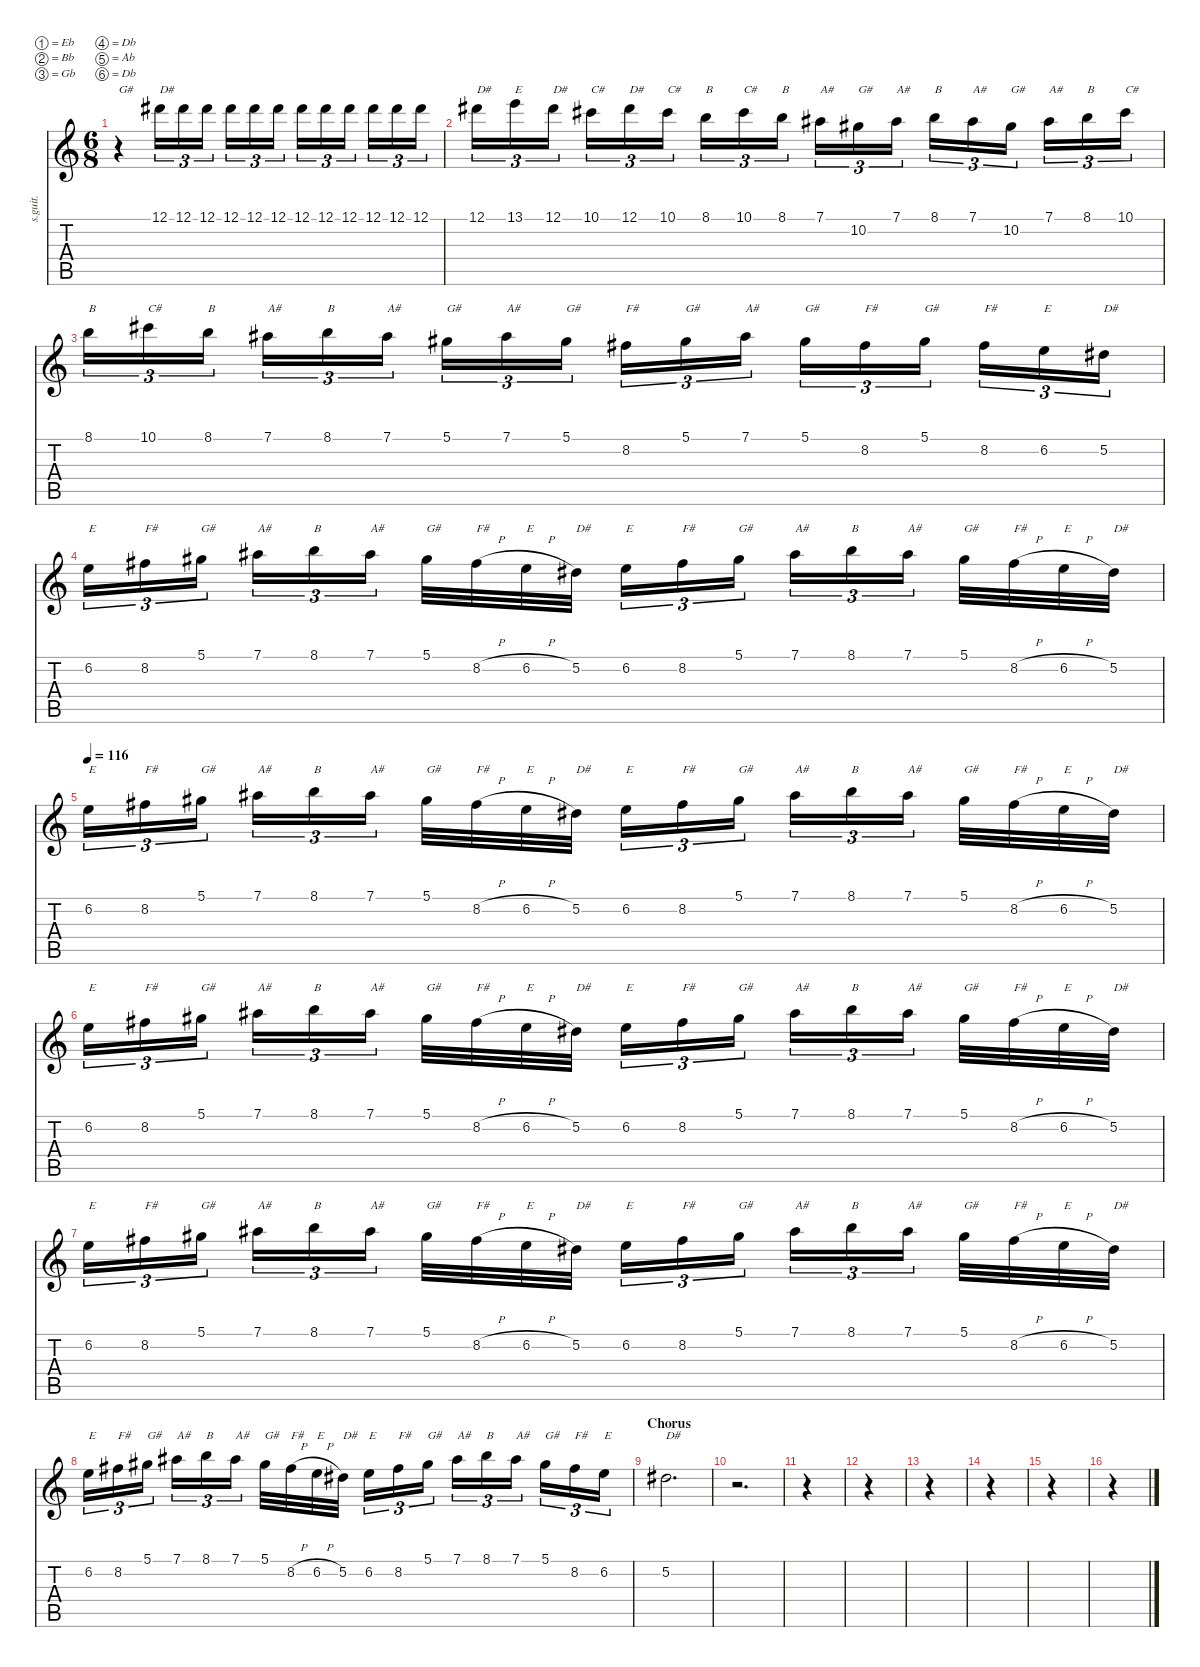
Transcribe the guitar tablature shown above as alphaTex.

\defaultSystemsLayout 4
\hideDynamics
\bracketExtendMode nobrackets
\track ("Daron - Solo Guitar 3" "s.guit.") {instrument electricguitarclean}
\staff {score tabs}
\tuning (Eb4 Bb3 Gb3 Db3 Ab2 Db2)
\ts (6 8)
\tempo (115 hide)
\clef g2
\ks c
r.4{txt "G#" dy f} 12.1{acc #}.16{tu (3 2) txt "D#" lyrics (0 "") lyrics (1 "") lyrics (2 "") lyrics (3 "") lyrics (4 "") dy fff} 12.1{acc #}.16{tu (3 2) lyrics (0 "") lyrics (1 "") lyrics (2 "") lyrics (3 "") lyrics (4 "")} 12.1{acc #}.16{tu (3 2) lyrics (0 "") lyrics (1 "") lyrics (2 "") lyrics (3 "") lyrics (4 "")} 12.1{acc #}.16{tu (3 2) lyrics (0 "") lyrics (1 "") lyrics (2 "") lyrics (3 "") lyrics (4 "")} 12.1{acc #}.16{tu (3 2) lyrics (0 "") lyrics (1 "") lyrics (2 "") lyrics (3 "") lyrics (4 "")} 12.1{acc #}.16{tu (3 2) lyrics (0 "") lyrics (1 "") lyrics (2 "") lyrics (3 "") lyrics (4 "")} 12.1{acc #}.16{tu (3 2) lyrics (0 "") lyrics (1 "") lyrics (2 "") lyrics (3 "") lyrics (4 "")} 12.1{acc #}.16{tu (3 2) lyrics (0 "") lyrics (1 "") lyrics (2 "") lyrics (3 "") lyrics (4 "")} 12.1{acc #}.16{tu (3 2) lyrics (0 "") lyrics (1 "") lyrics (2 "") lyrics (3 "") lyrics (4 "")} 12.1{acc #}.16{tu (3 2) lyrics (0 "") lyrics (1 "") lyrics (2 "") lyrics (3 "") lyrics (4 "")} 12.1{acc #}.16{tu (3 2) lyrics (0 "") lyrics (1 "") lyrics (2 "") lyrics (3 "") lyrics (4 "")} 12.1{acc #}.16{tu (3 2) lyrics (0 "") lyrics (1 "") lyrics (2 "") lyrics (3 "") lyrics (4 "")} |
12.1{acc #}.16{tu (3 2) txt "D#" lyrics (0 "") lyrics (1 "") lyrics (2 "") lyrics (3 "") lyrics (4 "")} 13.1.16{tu (3 2) txt "E" lyrics (0 "") lyrics (1 "") lyrics (2 "") lyrics (3 "") lyrics (4 "")} 12.1{acc #}.16{tu (3 2) txt "D#" lyrics (0 "") lyrics (1 "") lyrics (2 "") lyrics (3 "") lyrics (4 "")} 10.1{acc #}.16{tu (3 2) txt "C#" lyrics (0 "") lyrics (1 "") lyrics (2 "") lyrics (3 "") lyrics (4 "")} 12.1{acc #}.16{tu (3 2) txt "D#" lyrics (0 "") lyrics (1 "") lyrics (2 "") lyrics (3 "") lyrics (4 "")} 10.1{acc #}.16{tu (3 2) txt "C#" lyrics (0 "") lyrics (1 "") lyrics (2 "") lyrics (3 "") lyrics (4 "")} 8.1.16{tu (3 2) txt "B" lyrics (0 "") lyrics (1 "") lyrics (2 "") lyrics (3 "") lyrics (4 "")} 10.1{acc #}.16{tu (3 2) txt "C#" lyrics (0 "") lyrics (1 "") lyrics (2 "") lyrics (3 "") lyrics (4 "")} 8.1.16{tu (3 2) txt "B" lyrics (0 "") lyrics (1 "") lyrics (2 "") lyrics (3 "") lyrics (4 "")} 7.1{acc #}.16{tu (3 2) txt "A#" lyrics (0 "") lyrics (1 "") lyrics (2 "") lyrics (3 "") lyrics (4 "")} 10.2{acc #}.16{tu (3 2) txt "G#" lyrics (0 "") lyrics (1 "") lyrics (2 "") lyrics (3 "") lyrics (4 "")} 7.1{acc #}.16{tu (3 2) txt "A#" lyrics (0 "") lyrics (1 "") lyrics (2 "") lyrics (3 "") lyrics (4 "")} 8.1.16{tu (3 2) txt "B" lyrics (0 "") lyrics (1 "") lyrics (2 "") lyrics (3 "") lyrics (4 "")} 7.1{acc #}.16{tu (3 2) txt "A#" lyrics (0 "") lyrics (1 "") lyrics (2 "") lyrics (3 "") lyrics (4 "")} 10.2{acc #}.16{tu (3 2) txt "G#" lyrics (0 "") lyrics (1 "") lyrics (2 "") lyrics (3 "") lyrics (4 "")} 7.1{acc #}.16{tu (3 2) txt "A#" lyrics (0 "") lyrics (1 "") lyrics (2 "") lyrics (3 "") lyrics (4 "")} 8.1.16{tu (3 2) txt "B" lyrics (0 "") lyrics (1 "") lyrics (2 "") lyrics (3 "") lyrics (4 "")} 10.1{acc #}.16{tu (3 2) txt "C#" lyrics (0 "") lyrics (1 "") lyrics (2 "") lyrics (3 "") lyrics (4 "")} |
8.1.16{tu (3 2) txt "B" lyrics (0 "") lyrics (1 "") lyrics (2 "") lyrics (3 "") lyrics (4 "")} 10.1{acc #}.16{tu (3 2) txt "C#" lyrics (0 "") lyrics (1 "") lyrics (2 "") lyrics (3 "") lyrics (4 "")} 8.1.16{tu (3 2) txt "B" lyrics (0 "") lyrics (1 "") lyrics (2 "") lyrics (3 "") lyrics (4 "")} 7.1{acc #}.16{tu (3 2) txt "A#" lyrics (0 "") lyrics (1 "") lyrics (2 "") lyrics (3 "") lyrics (4 "")} 8.1.16{tu (3 2) txt "B" lyrics (0 "") lyrics (1 "") lyrics (2 "") lyrics (3 "") lyrics (4 "")} 7.1{acc #}.16{tu (3 2) txt "A#" lyrics (0 "") lyrics (1 "") lyrics (2 "") lyrics (3 "") lyrics (4 "")} 5.1{acc #}.16{tu (3 2) txt "G#" lyrics (0 "") lyrics (1 "") lyrics (2 "") lyrics (3 "") lyrics (4 "")} 7.1{acc #}.16{tu (3 2) txt "A#" lyrics (0 "") lyrics (1 "") lyrics (2 "") lyrics (3 "") lyrics (4 "")} 5.1{acc #}.16{tu (3 2) txt "G#" lyrics (0 "") lyrics (1 "") lyrics (2 "") lyrics (3 "") lyrics (4 "")} 8.2{acc #}.16{tu (3 2) txt "F#" lyrics (0 "") lyrics (1 "") lyrics (2 "") lyrics (3 "") lyrics (4 "")} 5.1{acc #}.16{tu (3 2) txt "G#" lyrics (0 "") lyrics (1 "") lyrics (2 "") lyrics (3 "") lyrics (4 "")} 7.1{acc #}.16{tu (3 2) txt "A#" lyrics (0 "") lyrics (1 "") lyrics (2 "") lyrics (3 "") lyrics (4 "")} 5.1{acc #}.16{tu (3 2) txt "G#" lyrics (0 "") lyrics (1 "") lyrics (2 "") lyrics (3 "") lyrics (4 "")} 8.2{acc #}.16{tu (3 2) txt "F#" lyrics (0 "") lyrics (1 "") lyrics (2 "") lyrics (3 "") lyrics (4 "")} 5.1{acc #}.16{tu (3 2) txt "G#" lyrics (0 "") lyrics (1 "") lyrics (2 "") lyrics (3 "") lyrics (4 "")} 8.2{acc #}.16{tu (3 2) txt "F#" lyrics (0 "") lyrics (1 "") lyrics (2 "") lyrics (3 "") lyrics (4 "")} 6.2.16{tu (3 2) txt "E" lyrics (0 "") lyrics (1 "") lyrics (2 "") lyrics (3 "") lyrics (4 "")} 5.2{acc #}.16{tu (3 2) txt "D#" lyrics (0 "") lyrics (1 "") lyrics (2 "") lyrics (3 "") lyrics (4 "")} |
6.2.16{tu (3 2) txt "E" lyrics (0 "") lyrics (1 "") lyrics (2 "") lyrics (3 "") lyrics (4 "")} 8.2{acc #}.16{tu (3 2) txt "F#" lyrics (0 "") lyrics (1 "") lyrics (2 "") lyrics (3 "") lyrics (4 "")} 5.1{acc #}.16{tu (3 2) txt "G#" lyrics (0 "") lyrics (1 "") lyrics (2 "") lyrics (3 "") lyrics (4 "")} 7.1{acc #}.16{tu (3 2) txt "A#" lyrics (0 "") lyrics (1 "") lyrics (2 "") lyrics (3 "") lyrics (4 "")} 8.1.16{tu (3 2) txt "B" lyrics (0 "") lyrics (1 "") lyrics (2 "") lyrics (3 "") lyrics (4 "")} 7.1{acc #}.16{tu (3 2) txt "A#" lyrics (0 "") lyrics (1 "") lyrics (2 "") lyrics (3 "") lyrics (4 "")} 5.1{acc #}.32{txt "G#" lyrics (0 "") lyrics (1 "") lyrics (2 "") lyrics (3 "") lyrics (4 "")} 8.2{h acc #}.32{txt "F#" lyrics (0 "") lyrics (1 "") lyrics (2 "") lyrics (3 "") lyrics (4 "")} 6.2{h}.32{txt "E" lyrics (0 "") lyrics (1 "") lyrics (2 "") lyrics (3 "") lyrics (4 "")} 5.2{acc #}.32{txt "D#" lyrics (0 "") lyrics (1 "") lyrics (2 "") lyrics (3 "") lyrics (4 "")} 6.2.16{tu (3 2) txt "E" lyrics (0 "") lyrics (1 "") lyrics (2 "") lyrics (3 "") lyrics (4 "")} 8.2{acc #}.16{tu (3 2) txt "F#" lyrics (0 "") lyrics (1 "") lyrics (2 "") lyrics (3 "") lyrics (4 "")} 5.1{acc #}.16{tu (3 2) txt "G#" lyrics (0 "") lyrics (1 "") lyrics (2 "") lyrics (3 "") lyrics (4 "")} 7.1{acc #}.16{tu (3 2) txt "A#" lyrics (0 "") lyrics (1 "") lyrics (2 "") lyrics (3 "") lyrics (4 "")} 8.1.16{tu (3 2) txt "B" lyrics (0 "") lyrics (1 "") lyrics (2 "") lyrics (3 "") lyrics (4 "")} 7.1{acc #}.16{tu (3 2) txt "A#" lyrics (0 "") lyrics (1 "") lyrics (2 "") lyrics (3 "") lyrics (4 "")} 5.1{acc #}.32{txt "G#" lyrics (0 "") lyrics (1 "") lyrics (2 "") lyrics (3 "") lyrics (4 "")} 8.2{h acc #}.32{txt "F#" lyrics (0 "") lyrics (1 "") lyrics (2 "") lyrics (3 "") lyrics (4 "")} 6.2{h}.32{txt "E" lyrics (0 "") lyrics (1 "") lyrics (2 "") lyrics (3 "") lyrics (4 "")} 5.2{acc #}.32{txt "D#" lyrics (0 "") lyrics (1 "") lyrics (2 "") lyrics (3 "") lyrics (4 "")} |
\tempo 116
6.2.16{tu (3 2) txt "E" lyrics (0 "") lyrics (1 "") lyrics (2 "") lyrics (3 "") lyrics (4 "")} 8.2{acc #}.16{tu (3 2) txt "F#" lyrics (0 "") lyrics (1 "") lyrics (2 "") lyrics (3 "") lyrics (4 "")} 5.1{acc #}.16{tu (3 2) txt "G#" lyrics (0 "") lyrics (1 "") lyrics (2 "") lyrics (3 "") lyrics (4 "")} 7.1{acc #}.16{tu (3 2) txt "A#" lyrics (0 "") lyrics (1 "") lyrics (2 "") lyrics (3 "") lyrics (4 "")} 8.1.16{tu (3 2) txt "B" lyrics (0 "") lyrics (1 "") lyrics (2 "") lyrics (3 "") lyrics (4 "")} 7.1{acc #}.16{tu (3 2) txt "A#" lyrics (0 "") lyrics (1 "") lyrics (2 "") lyrics (3 "") lyrics (4 "")} 5.1{acc #}.32{txt "G#" lyrics (0 "") lyrics (1 "") lyrics (2 "") lyrics (3 "") lyrics (4 "")} 8.2{h acc #}.32{txt "F#" lyrics (0 "") lyrics (1 "") lyrics (2 "") lyrics (3 "") lyrics (4 "")} 6.2{h}.32{txt "E" lyrics (0 "") lyrics (1 "") lyrics (2 "") lyrics (3 "") lyrics (4 "")} 5.2{acc #}.32{txt "D#" lyrics (0 "") lyrics (1 "") lyrics (2 "") lyrics (3 "") lyrics (4 "")} 6.2.16{tu (3 2) txt "E" lyrics (0 "") lyrics (1 "") lyrics (2 "") lyrics (3 "") lyrics (4 "")} 8.2{acc #}.16{tu (3 2) txt "F#" lyrics (0 "") lyrics (1 "") lyrics (2 "") lyrics (3 "") lyrics (4 "")} 5.1{acc #}.16{tu (3 2) txt "G#" lyrics (0 "") lyrics (1 "") lyrics (2 "") lyrics (3 "") lyrics (4 "")} 7.1{acc #}.16{tu (3 2) txt "A#" lyrics (0 "") lyrics (1 "") lyrics (2 "") lyrics (3 "") lyrics (4 "")} 8.1.16{tu (3 2) txt "B" lyrics (0 "") lyrics (1 "") lyrics (2 "") lyrics (3 "") lyrics (4 "")} 7.1{acc #}.16{tu (3 2) txt "A#" lyrics (0 "") lyrics (1 "") lyrics (2 "") lyrics (3 "") lyrics (4 "")} 5.1{acc #}.32{txt "G#" lyrics (0 "") lyrics (1 "") lyrics (2 "") lyrics (3 "") lyrics (4 "")} 8.2{h acc #}.32{txt "F#" lyrics (0 "") lyrics (1 "") lyrics (2 "") lyrics (3 "") lyrics (4 "")} 6.2{h}.32{txt "E" lyrics (0 "") lyrics (1 "") lyrics (2 "") lyrics (3 "") lyrics (4 "")} 5.2{acc #}.32{txt "D#" lyrics (0 "") lyrics (1 "") lyrics (2 "") lyrics (3 "") lyrics (4 "")} |
6.2.16{tu (3 2) txt "E" lyrics (0 "") lyrics (1 "") lyrics (2 "") lyrics (3 "") lyrics (4 "")} 8.2{acc #}.16{tu (3 2) txt "F#" lyrics (0 "") lyrics (1 "") lyrics (2 "") lyrics (3 "") lyrics (4 "")} 5.1{acc #}.16{tu (3 2) txt "G#" lyrics (0 "") lyrics (1 "") lyrics (2 "") lyrics (3 "") lyrics (4 "")} 7.1{acc #}.16{tu (3 2) txt "A#" lyrics (0 "") lyrics (1 "") lyrics (2 "") lyrics (3 "") lyrics (4 "")} 8.1.16{tu (3 2) txt "B" lyrics (0 "") lyrics (1 "") lyrics (2 "") lyrics (3 "") lyrics (4 "")} 7.1{acc #}.16{tu (3 2) txt "A#" lyrics (0 "") lyrics (1 "") lyrics (2 "") lyrics (3 "") lyrics (4 "")} 5.1{acc #}.32{txt "G#" lyrics (0 "") lyrics (1 "") lyrics (2 "") lyrics (3 "") lyrics (4 "")} 8.2{h acc #}.32{txt "F#" lyrics (0 "") lyrics (1 "") lyrics (2 "") lyrics (3 "") lyrics (4 "")} 6.2{h}.32{txt "E" lyrics (0 "") lyrics (1 "") lyrics (2 "") lyrics (3 "") lyrics (4 "")} 5.2{acc #}.32{txt "D#" lyrics (0 "") lyrics (1 "") lyrics (2 "") lyrics (3 "") lyrics (4 "")} 6.2.16{tu (3 2) txt "E" lyrics (0 "") lyrics (1 "") lyrics (2 "") lyrics (3 "") lyrics (4 "")} 8.2{acc #}.16{tu (3 2) txt "F#" lyrics (0 "") lyrics (1 "") lyrics (2 "") lyrics (3 "") lyrics (4 "")} 5.1{acc #}.16{tu (3 2) txt "G#" lyrics (0 "") lyrics (1 "") lyrics (2 "") lyrics (3 "") lyrics (4 "")} 7.1{acc #}.16{tu (3 2) txt "A#" lyrics (0 "") lyrics (1 "") lyrics (2 "") lyrics (3 "") lyrics (4 "")} 8.1.16{tu (3 2) txt "B" lyrics (0 "") lyrics (1 "") lyrics (2 "") lyrics (3 "") lyrics (4 "")} 7.1{acc #}.16{tu (3 2) txt "A#" lyrics (0 "") lyrics (1 "") lyrics (2 "") lyrics (3 "") lyrics (4 "")} 5.1{acc #}.32{txt "G#" lyrics (0 "") lyrics (1 "") lyrics (2 "") lyrics (3 "") lyrics (4 "")} 8.2{h acc #}.32{txt "F#" lyrics (0 "") lyrics (1 "") lyrics (2 "") lyrics (3 "") lyrics (4 "")} 6.2{h}.32{txt "E" lyrics (0 "") lyrics (1 "") lyrics (2 "") lyrics (3 "") lyrics (4 "")} 5.2{acc #}.32{txt "D#" lyrics (0 "") lyrics (1 "") lyrics (2 "") lyrics (3 "") lyrics (4 "")} |
6.2.16{tu (3 2) txt "E" lyrics (0 "") lyrics (1 "") lyrics (2 "") lyrics (3 "") lyrics (4 "")} 8.2{acc #}.16{tu (3 2) txt "F#" lyrics (0 "") lyrics (1 "") lyrics (2 "") lyrics (3 "") lyrics (4 "")} 5.1{acc #}.16{tu (3 2) txt "G#" lyrics (0 "") lyrics (1 "") lyrics (2 "") lyrics (3 "") lyrics (4 "")} 7.1{acc #}.16{tu (3 2) txt "A#" lyrics (0 "") lyrics (1 "") lyrics (2 "") lyrics (3 "") lyrics (4 "")} 8.1.16{tu (3 2) txt "B" lyrics (0 "") lyrics (1 "") lyrics (2 "") lyrics (3 "") lyrics (4 "")} 7.1{acc #}.16{tu (3 2) txt "A#" lyrics (0 "") lyrics (1 "") lyrics (2 "") lyrics (3 "") lyrics (4 "")} 5.1{acc #}.32{txt "G#" lyrics (0 "") lyrics (1 "") lyrics (2 "") lyrics (3 "") lyrics (4 "")} 8.2{h acc #}.32{txt "F#" lyrics (0 "") lyrics (1 "") lyrics (2 "") lyrics (3 "") lyrics (4 "")} 6.2{h}.32{txt "E" lyrics (0 "") lyrics (1 "") lyrics (2 "") lyrics (3 "") lyrics (4 "")} 5.2{acc #}.32{txt "D#" lyrics (0 "") lyrics (1 "") lyrics (2 "") lyrics (3 "") lyrics (4 "")} 6.2.16{tu (3 2) txt "E" lyrics (0 "") lyrics (1 "") lyrics (2 "") lyrics (3 "") lyrics (4 "")} 8.2{acc #}.16{tu (3 2) txt "F#" lyrics (0 "") lyrics (1 "") lyrics (2 "") lyrics (3 "") lyrics (4 "")} 5.1{acc #}.16{tu (3 2) txt "G#" lyrics (0 "") lyrics (1 "") lyrics (2 "") lyrics (3 "") lyrics (4 "")} 7.1{acc #}.16{tu (3 2) txt "A#" lyrics (0 "") lyrics (1 "") lyrics (2 "") lyrics (3 "") lyrics (4 "")} 8.1.16{tu (3 2) txt "B" lyrics (0 "") lyrics (1 "") lyrics (2 "") lyrics (3 "") lyrics (4 "")} 7.1{acc #}.16{tu (3 2) txt "A#" lyrics (0 "") lyrics (1 "") lyrics (2 "") lyrics (3 "") lyrics (4 "")} 5.1{acc #}.32{txt "G#" lyrics (0 "") lyrics (1 "") lyrics (2 "") lyrics (3 "") lyrics (4 "")} 8.2{h acc #}.32{txt "F#" lyrics (0 "") lyrics (1 "") lyrics (2 "") lyrics (3 "") lyrics (4 "")} 6.2{h}.32{txt "E" lyrics (0 "") lyrics (1 "") lyrics (2 "") lyrics (3 "") lyrics (4 "")} 5.2{acc #}.32{txt "D#" lyrics (0 "") lyrics (1 "") lyrics (2 "") lyrics (3 "") lyrics (4 "")} |
6.2.16{tu (3 2) txt "E" lyrics (0 "") lyrics (1 "") lyrics (2 "") lyrics (3 "") lyrics (4 "")} 8.2{acc #}.16{tu (3 2) txt "F#" lyrics (0 "") lyrics (1 "") lyrics (2 "") lyrics (3 "") lyrics (4 "")} 5.1{acc #}.16{tu (3 2) txt "G#" lyrics (0 "") lyrics (1 "") lyrics (2 "") lyrics (3 "") lyrics (4 "")} 7.1{acc #}.16{tu (3 2) txt "A#" lyrics (0 "") lyrics (1 "") lyrics (2 "") lyrics (3 "") lyrics (4 "")} 8.1.16{tu (3 2) txt "B" lyrics (0 "") lyrics (1 "") lyrics (2 "") lyrics (3 "") lyrics (4 "")} 7.1{acc #}.16{tu (3 2) txt "A#" lyrics (0 "") lyrics (1 "") lyrics (2 "") lyrics (3 "") lyrics (4 "")} 5.1{acc #}.32{txt "G#" lyrics (0 "") lyrics (1 "") lyrics (2 "") lyrics (3 "") lyrics (4 "")} 8.2{h acc #}.32{txt "F#" lyrics (0 "") lyrics (1 "") lyrics (2 "") lyrics (3 "") lyrics (4 "")} 6.2{h}.32{txt "E" lyrics (0 "") lyrics (1 "") lyrics (2 "") lyrics (3 "") lyrics (4 "")} 5.2{acc #}.32{txt "D#" lyrics (0 "") lyrics (1 "") lyrics (2 "") lyrics (3 "") lyrics (4 "")} 6.2.16{tu (3 2) txt "E" lyrics (0 "") lyrics (1 "") lyrics (2 "") lyrics (3 "") lyrics (4 "")} 8.2{acc #}.16{tu (3 2) txt "F#" lyrics (0 "") lyrics (1 "") lyrics (2 "") lyrics (3 "") lyrics (4 "")} 5.1{acc #}.16{tu (3 2) txt "G#" lyrics (0 "") lyrics (1 "") lyrics (2 "") lyrics (3 "") lyrics (4 "")} 7.1{acc #}.16{tu (3 2) txt "A#" lyrics (0 "") lyrics (1 "") lyrics (2 "") lyrics (3 "") lyrics (4 "")} 8.1.16{tu (3 2) txt "B" lyrics (0 "") lyrics (1 "") lyrics (2 "") lyrics (3 "") lyrics (4 "")} 7.1{acc #}.16{tu (3 2) txt "A#" lyrics (0 "") lyrics (1 "") lyrics (2 "") lyrics (3 "") lyrics (4 "")} 5.1{acc #}.16{tu (3 2) txt "G#" lyrics (0 "") lyrics (1 "") lyrics (2 "") lyrics (3 "") lyrics (4 "")} 8.2{acc #}.16{tu (3 2) txt "F#" lyrics (0 "") lyrics (1 "") lyrics (2 "") lyrics (3 "") lyrics (4 "")} 6.2.16{tu (3 2) txt "E" lyrics (0 "") lyrics (1 "") lyrics (2 "") lyrics (3 "") lyrics (4 "")} |
\section ("" "Chorus")
5.2{acc #}.2{d txt "D#" lyrics (0 "") lyrics (1 "") lyrics (2 "") lyrics (3 "") lyrics (4 "")} |
r.2{d} |
r.4 |
r.4 |
r.4 |
r.4 |
r.4 |
r.4
